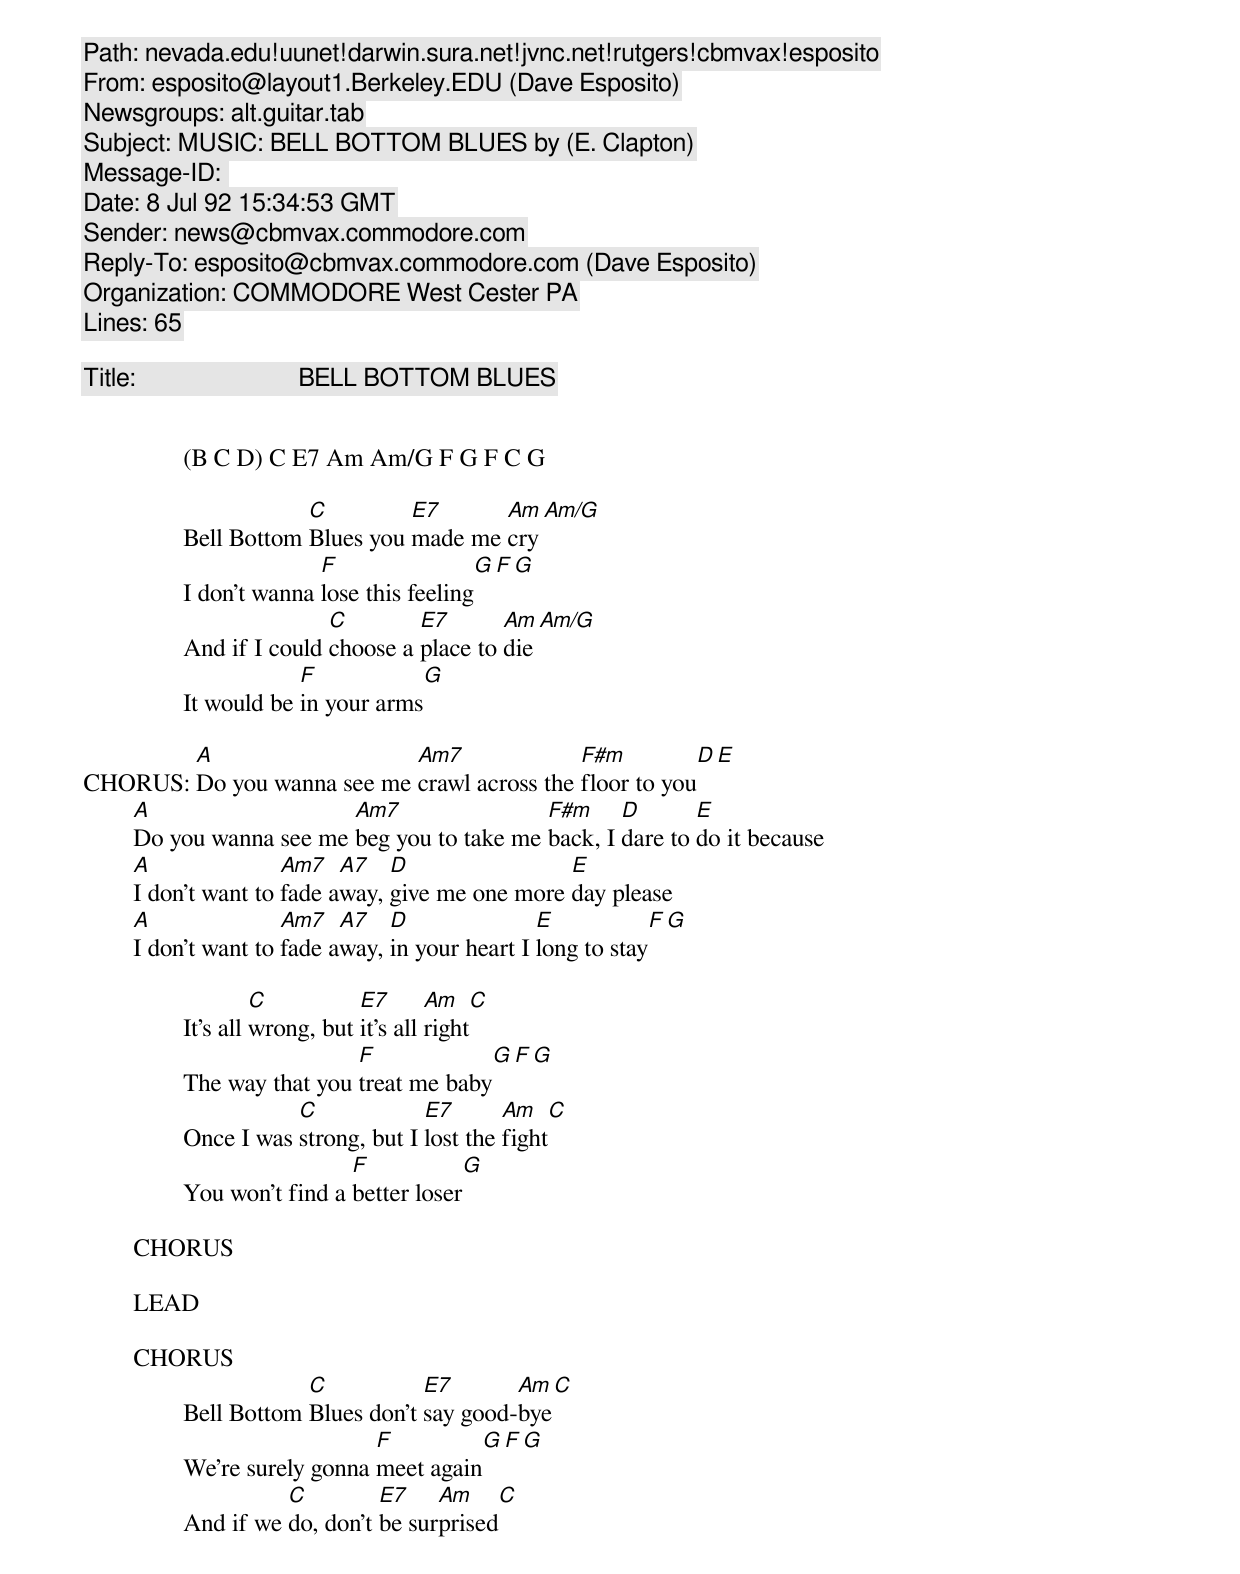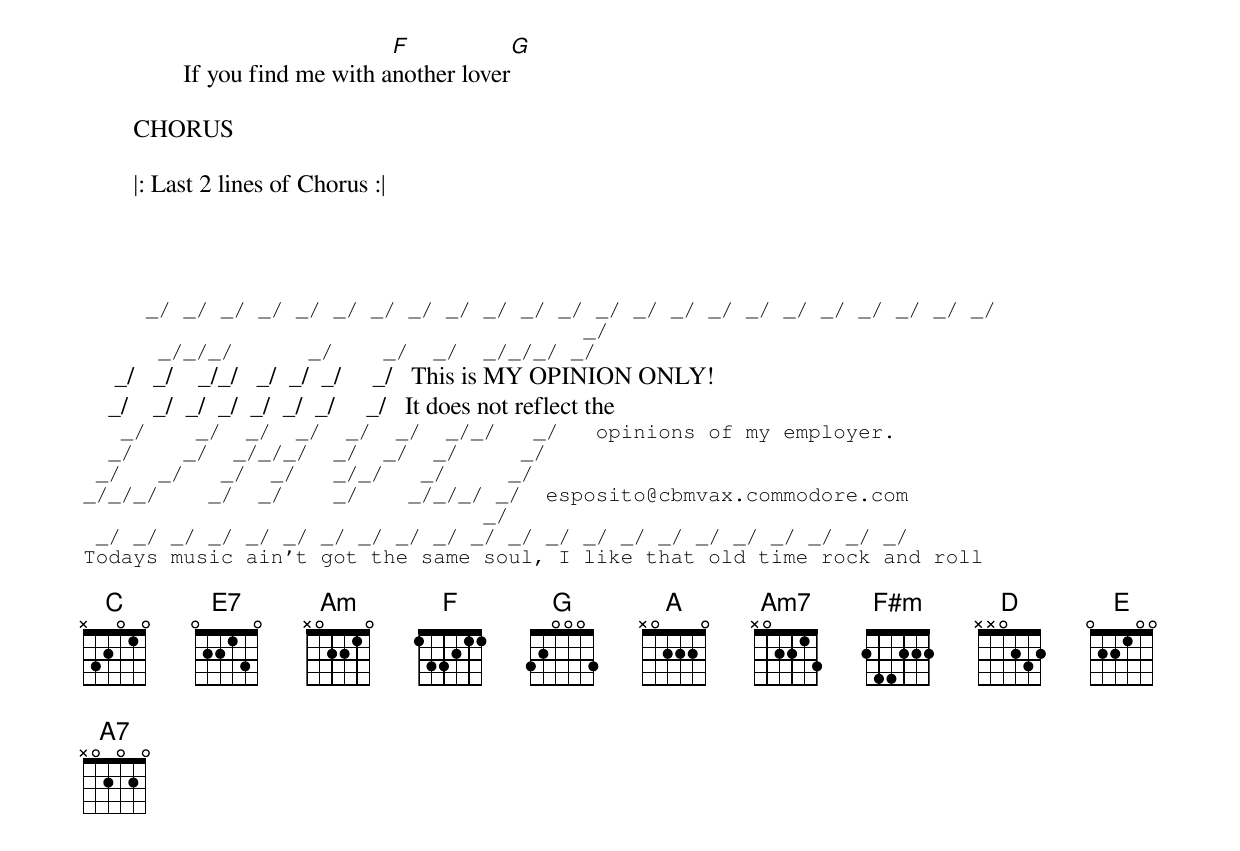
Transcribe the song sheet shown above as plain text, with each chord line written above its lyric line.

From uunet!darwin.sura.net!jvnc.net!rutgers!cbmvax!esposito Wed Jul  8 15:08:59 PDT 1992
Article: 588 of alt.guitar.tab
Path: nevada.edu!uunet!darwin.sura.net!jvnc.net!rutgers!cbmvax!esposito
From: esposito@layout1.Berkeley.EDU (Dave Esposito)
Newsgroups: alt.guitar.tab
Subject: MUSIC: BELL BOTTOM BLUES by (E. Clapton)
Message-ID: <32811@cbmvax.commodore.com>
Date: 8 Jul 92 15:34:53 GMT
Sender: news@cbmvax.commodore.com
Reply-To: esposito@cbmvax.commodore.com (Dave Esposito)
Organization: COMMODORE West Cester PA
Lines: 65

Title:				BELL BOTTOM BLUES


		(B C D) C E7 Am Am/G F G F C G

		            C         E7      Am  Am/G
		Bell Bottom Blues you made me cry
		              F                 G  F G
		I don't wanna lose this feeling
		               C        E7       Am  Am/G
		And if I could choose a place to die
		            F            G
		It would be in your arms

	A                   Am7              F#m           D E
CHORUS:	Do you wanna see me crawl across the floor to you
	A                   Am7                F#m     D       E
	Do you wanna see me beg you to take me back, I dare to do it because
	A               Am7   A7   D                E
	I don't want to fade away, give me one more day please
	A               Am7   A7   D               E            F G
	I don't want to fade away, in your heart I long to stay

		         C          E7       Am     C
		It's all wrong, but it's all right
		                 F             G F G
		The way that you treat me baby
		           C             E7       Am      C
		Once I was strong, but I lost the fight
		                 F             G
		You won't find a better loser

	CHORUS

	LEAD

	CHORUS
		            C           E7       Am   C
		Bell Bottom Blues don't say good-bye
		                   F           G F G
		We're surely gonna meet again
		          C         E7    Am      C
		And if we do, don't be surprised
		                     F            G
		If you find me with another lover

	CHORUS

	|: Last 2 lines of Chorus :|




     _/ _/ _/ _/ _/ _/ _/ _/ _/ _/ _/ _/ _/ _/ _/ _/ _/ _/ _/ _/ _/ _/ _/
                                        _/
      _/_/_/      _/    _/  _/  _/_/_/ _/
     _/   _/    _/_/   _/  _/  _/     _/   This is MY OPINION ONLY!
    _/    _/  _/  _/  _/  _/  _/     _/   It does not reflect the
   _/    _/  _/  _/  _/  _/  _/_/   _/   opinions of my employer.
  _/    _/  _/_/_/  _/  _/  _/     _/
 _/   _/   _/  _/   _/_/   _/     _/
_/_/_/    _/  _/    _/    _/_/_/ _/  esposito@cbmvax.commodore.com
                                _/
 _/ _/ _/ _/ _/ _/ _/ _/ _/ _/ _/ _/ _/ _/ _/ _/ _/ _/ _/ _/ _/ _/
Todays music ain't got the same soul, I like that old time rock and roll
